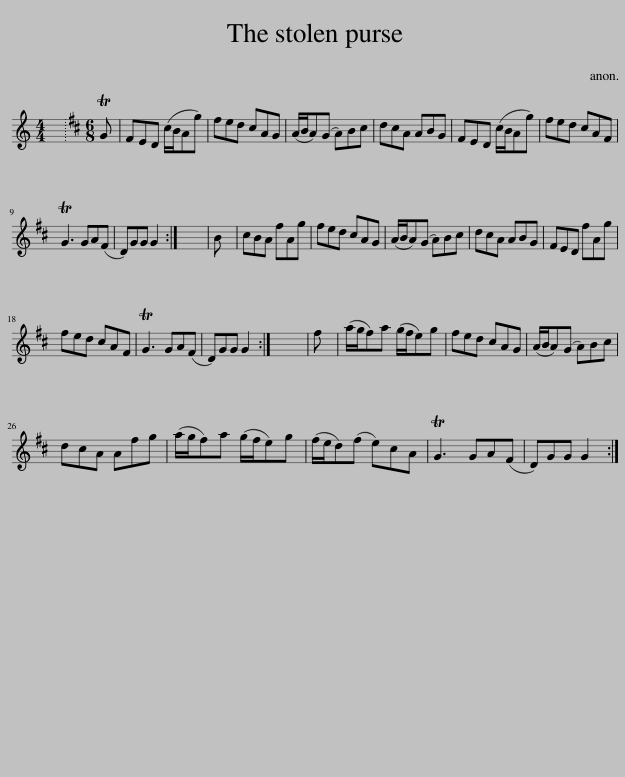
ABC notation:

X:1
L:1/8
M:4/4
I:linebreak $
K:C
V:1 treble
V:1
 x8 |[K:D][M:6/8] TG | FED (c/B/Ag) | fed cAG | (A/B/A)(G A)Bc | %5
 dcA ABG | FED (c/B/Ag) | fed cAF |$ TG3 GA(F | D)GG G2 :| %10
 x6 | B | cBA fAg | fed cAG | (A/B/A)(G A)Bc | %15
 dcA ABG | FED fAg |$ fed cAF | TG3 GA(F | D)GG G2 :| %20
 x6 | f | (a/g/f)a (g/f/e)g | fed cAG | (A/B/A)(G A)Bc |$ %25
 dcA Afg | (a/g/f)a (g/f/e)g | (f/e/d)(f e)cA | TG3 GA(F | D)GG G2 :| %30
